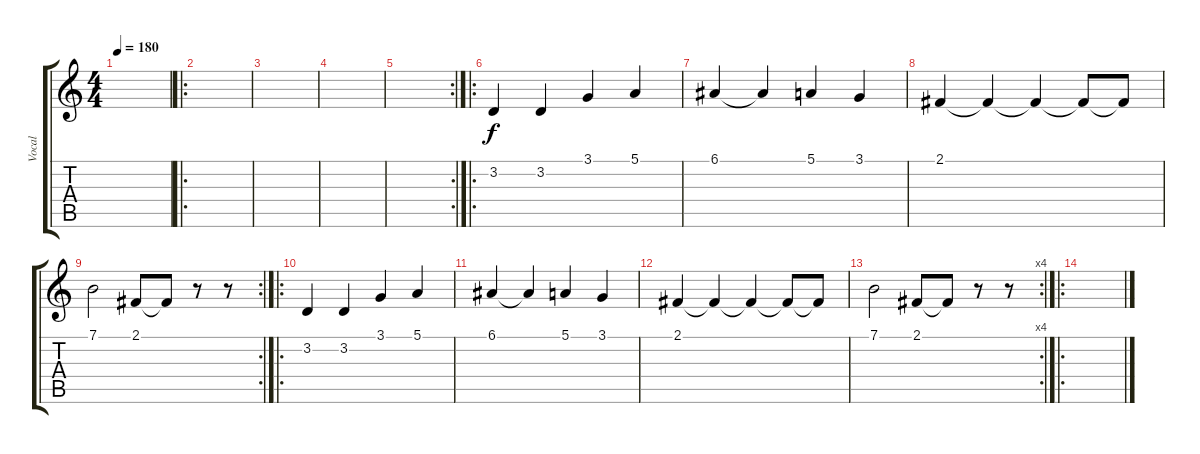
\track ("Vocal" "Vocal") {instrument lead6voice}
\staff {score tabs}
\tuning (E4 B3 G3 D3 A2 E2) {hide}
\ts (4 4)
\tempo 180
\clef g2
\ks c
|
\ro
|
|
|
\rc 2
|
\ro
3.2.4{instrument pad4choir} 3.2.4 3.1.4 5.1.4 |
6.1.4 6.1{t}.4 5.1.4 3.1.4 |
2.1.4 2.1{t}.4 2.1{t}.4 2.1{t}.8 2.1{t}.8 |
\rc 2
7.1.2 2.1.8 2.1{t}.8 r.8 r.8 |
\ro
3.2.4{volume 16 balance 8 instrument lead6voice} 3.2.4 3.1.4 5.1.4 |
6.1.4 6.1{t}.4 5.1.4 3.1.4 |
2.1.4 2.1{t}.4 2.1{t}.4 2.1{t}.8 2.1{t}.8 |
\rc 4
7.1.2 2.1.8 2.1{t}.8 r.8 r.8 |
\ro
